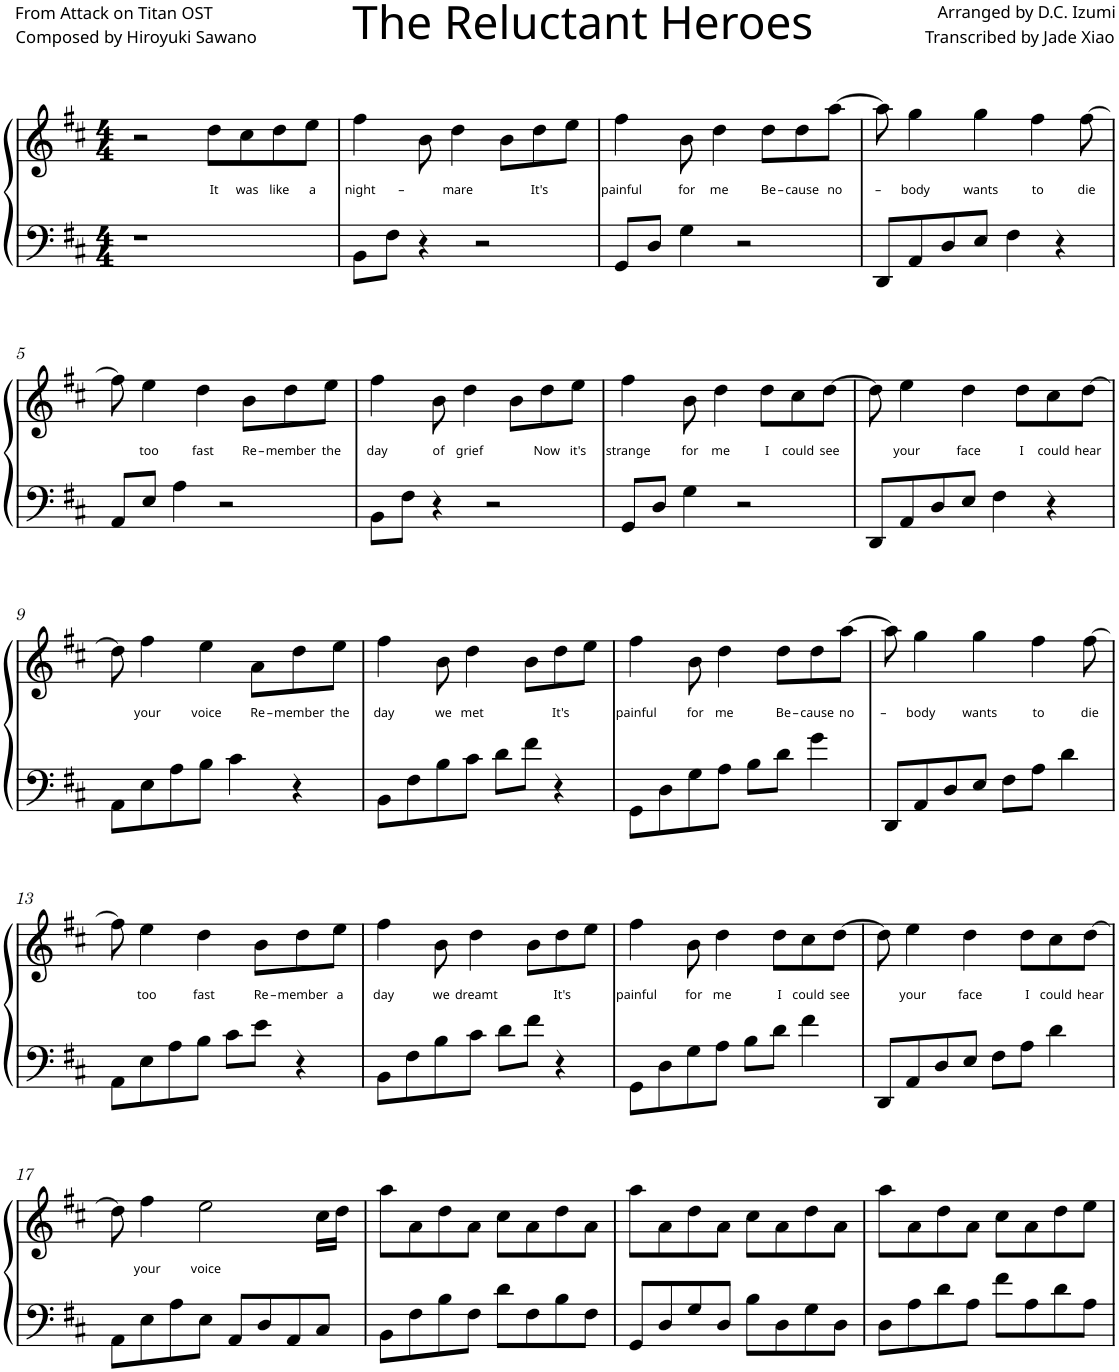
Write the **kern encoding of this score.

**kern	**kern	**text
*part1	*part1	*part1
*staff2	*staff1	*staff1
*I"Piano	*	*
*I'Pno.	*	*
*clefF4	*clefG2	*
*k[f#c#]	*k[f#c#]	*
*M4/4	*M4/4	*
=1	=1	=1
1r	2r	.
!	!	!LO:LY:b
.	8dd\L	It
!	!	!LO:LY:b
.	8cc#\	was
!	!	!LO:LY:b
.	8dd\	like
!	!	!LO:LY:b
.	8ee\J	a
=2	=2	=2
!	!	!LO:LY:b
8BB\L	4ff#\	night –
8F#\J	.	.
4r	8b\	.
!	!	!LO:LY:b
.	4dd\	mare
2r	.	.
.	8b\L	.
!	!	!LO:LY:b
.	8dd\	It's
.	8ee\J	.
=3	=3	=3
!	!	!LO:LY:b
8GG/L	4ff#\	painful
8D/J	.	.
!	!	!LO:LY:b
4G\	8b\	for
!	!	!LO:LY:b
.	4dd\	me
2r	.	.
!	!	!LO:LY:b
.	8dd\L	Be –
!	!	!LO:LY:b
.	8dd\	cause
!	!	!LO:LY:b
.	[8aa\J	no
=4	=4	=4
8DD/L	8aa\]	.
!	!	!LO:LY:b
8AA/	4gg\	– body
8D/	.	.
!	!	!LO:LY:b
8E/J	4gg\	wants
4F#\	.	.
!	!	!LO:LY:b
.	4ff#\	to
4r	.	.
!	!	!LO:LY:b
.	[8ff#\	die
!!LO:LB:g=z
=5	=5	=5
8AA/L	8ff#\]	.
!	!	!LO:LY:b
8E/J	4ee\	too
4A\	.	.
!	!	!LO:LY:b
.	4dd\	fast
2r	.	.
!	!	!LO:LY:b
.	8b\L	Re –
!	!	!LO:LY:b
.	8dd\	member
!	!	!LO:LY:b
.	8ee\J	the
=6	=6	=6
!	!	!LO:LY:b
8BB\L	4ff#\	day
8F#\J	.	.
!	!	!LO:LY:b
4r	8b\	of
!	!	!LO:LY:b
.	4dd\	grief
2r	.	.
.	8b\L	.
!	!	!LO:LY:b
.	8dd\	Now
!	!	!LO:LY:b
.	8ee\J	it's
=7	=7	=7
!	!	!LO:LY:b
8GG/L	4ff#\	strange
8D/J	.	.
!	!	!LO:LY:b
4G\	8b\	for
!	!	!LO:LY:b
.	4dd\	me
2r	.	.
!	!	!LO:LY:b
.	8dd\L	I
!	!	!LO:LY:b
.	8cc#\	could
!	!	!LO:LY:b
.	[8dd\J	see
=8	=8	=8
8DD/L	8dd\]	.
!	!	!LO:LY:b
8AA/	4ee\	your
8D/	.	.
!	!	!LO:LY:b
8E/J	4dd\	face
4F#\	.	.
!	!	!LO:LY:b
.	8dd\L	I
!	!	!LO:LY:b
4r	8cc#\	could
!	!	!LO:LY:b
.	[8dd\J	hear
!!LO:LB:g=z
=9	=9	=9
8AA\L	8dd\]	.
!	!	!LO:LY:b
8E\	4ff#\	your
8A\	.	.
!	!	!LO:LY:b
8B\J	4ee\	voice
4c#\	.	.
!	!	!LO:LY:b
.	8a\L	Re –
!	!	!LO:LY:b
4r	8dd\	member
!	!	!LO:LY:b
.	8ee\J	the
=10	=10	=10
!	!	!LO:LY:b
8BB\L	4ff#\	day
8F#\	.	.
!	!	!LO:LY:b
8B\	8b\	we
!	!	!LO:LY:b
8c#\J	4dd\	met
8d\L	.	.
8f#\J	8b\L	.
!	!	!LO:LY:b
4r	8dd\	It's
.	8ee\J	.
=11	=11	=11
!	!	!LO:LY:b
8GG\L	4ff#\	painful
8D\	.	.
!	!	!LO:LY:b
8G\	8b\	for
!	!	!LO:LY:b
8A\J	4dd\	me
8B\L	.	.
!	!	!LO:LY:b
8d\J	8dd\L	Be –
!	!	!LO:LY:b
4g\	8dd\	cause
!	!	!LO:LY:b
.	[8aa\J	no
=12	=12	=12
8DD/L	8aa\]	.
!	!	!LO:LY:b
8AA/	4gg\	– body
8D/	.	.
!	!	!LO:LY:b
8E/J	4gg\	wants
8F#\L	.	.
!	!	!LO:LY:b
8A\J	4ff#\	to
4d\	.	.
!	!	!LO:LY:b
.	[8ff#\	die
!!LO:LB:g=z
=13	=13	=13
8AA\L	8ff#\]	.
!	!	!LO:LY:b
8E\	4ee\	too
8A\	.	.
!	!	!LO:LY:b
8B\J	4dd\	fast
8c#\L	.	.
!	!	!LO:LY:b
8e\J	8b\L	Re –
!	!	!LO:LY:b
4r	8dd\	member
!	!	!LO:LY:b
.	8ee\J	a
=14	=14	=14
!	!	!LO:LY:b
8BB\L	4ff#\	day
8F#\	.	.
!	!	!LO:LY:b
8B\	8b\	we
!	!	!LO:LY:b
8c#\J	4dd\	dreamt
8d\L	.	.
8f#\J	8b\L	.
!	!	!LO:LY:b
4r	8dd\	It's
.	8ee\J	.
=15	=15	=15
!	!	!LO:LY:b
8GG\L	4ff#\	painful
8D\	.	.
!	!	!LO:LY:b
8G\	8b\	for
!	!	!LO:LY:b
8A\J	4dd\	me
8B\L	.	.
!	!	!LO:LY:b
8d\J	8dd\L	I
!	!	!LO:LY:b
4f#\	8cc#\	could
!	!	!LO:LY:b
.	[8dd\J	see
=16	=16	=16
8DD/L	8dd\]	.
!	!	!LO:LY:b
8AA/	4ee\	your
8D/	.	.
!	!	!LO:LY:b
8E/J	4dd\	face
8F#\L	.	.
!	!	!LO:LY:b
8A\J	8dd\L	I
!	!	!LO:LY:b
4d\	8cc#\	could
!	!	!LO:LY:b
.	[8dd\J	hear
!!LO:LB:g=z
=17	=17	=17
8AA\L	8dd\]	.
!	!	!LO:LY:b
8E\	4ff#\	your
8A\	.	.
!	!	!LO:LY:b
8E\J	2ee\	voice
8AA/L	.	.
8D/	.	.
8AA/	.	.
8C#/J	16cc#\LL	.
.	16dd\JJ	.
=18	=18	=18
8BB\L	8aa\L	.
8F#\	8a\	.
8B\	8dd\	.
8F#\J	8a\J	.
8d\L	8cc#\L	.
8F#\	8a\	.
8B\	8dd\	.
8F#\J	8a\J	.
=19	=19	=19
8GG/L	8aa\L	.
8D/	8a\	.
8G/	8dd\	.
8D/J	8a\J	.
8B\L	8cc#\L	.
8D\	8a\	.
8G\	8dd\	.
8D\J	8a\J	.
=20	=20	=20
8D\L	8aa\L	.
8A\	8a\	.
8d\	8dd\	.
8A\J	8a\J	.
8f#\L	8cc#\L	.
8A\	8a\	.
8d\	8dd\	.
8A\J	8ee\J	.
=	=	=
*-	*-	*-
